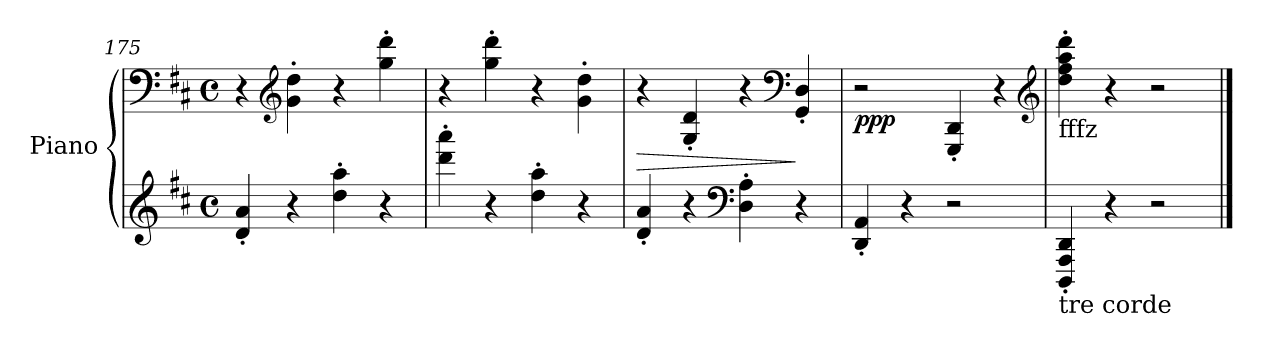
**kern	**kern	**dynam
*part1	*part1	*part1
*staff2	*staff1	*staff1/2
*I"Piano	*	*
*I'Pno	*	*
*clefG2	*clefF4	*
*k[f#c#]	*k[f#c#]	*
*D:	*D:	*
*M4/4	*M4/4	*
*met(c)	*met(c)	*
=175	=175	=175
4d/' 4a/'	4r	.
*	*clefG2	*
4r	4g\' 4dd\'	.
4dd\' 4aa\'	4r	.
4r	4gg\' 4ddd\'	.
=176	=176	=176
4ddd\' 4aaa\'	4r	.
4r	4gg\' 4ddd\'	.
4dd\' 4aa\'	4r	.
4r	4g\' 4dd\'	.
=177	=177	=177
!	!	!LO:HP:b
4d/' 4a/'	4r	>
4r	4G/' 4d/'	.
*clefF4	*	*
4D\' 4A\'	4r	.
*	*clefF4	*
4r	4GG/' 4D/'	]
!!LO:PB:g=z
=178	=178	=178
!	!	!LO:DY:b
4DD/' 4AA/'	2r	ppp
4r	.	.
2r	4GGG/' 4DD/'	.
.	4r	.
*	*clefG2	*
=179	=179	=179
!	!LO:TX:b:t=fffz	!
!LO:TX:b:t=tre corde	!	!
4DDD/' 4AAA/' 4DD/'	4dd\' 4ff#\' 4aa\' 4ddd\'	.
4r	4r	.
2r	2r	.
==	==	==
*-	*-	*-
